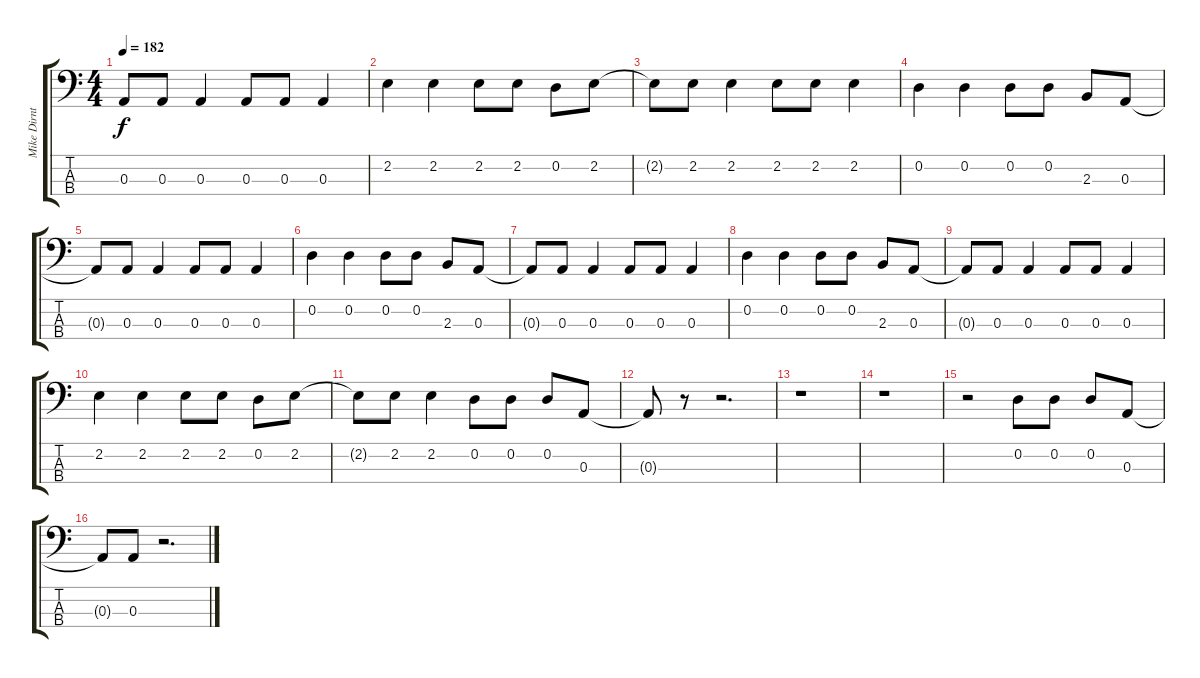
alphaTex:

\track ("Mike Dirnt(Bass)" "Mike Dirnt") {instrument electricbasspick}
\staff {score tabs}
\tuning (G2 D2 A1 E1) {hide}
\ts (4 4)
\tempo 182
\clef f4
\ks c
0.3{t}.8{dy f} 0.3.8 0.3.4 0.3.8 0.3.8 0.3.4 |
2.2.4 2.2.4 2.2.8 2.2.8 0.2.8 2.2.8 |
2.2{t}.8 2.2.8 2.2.4 2.2.8 2.2.8 2.2.4 |
0.2.4 0.2.4 0.2.8 0.2.8 2.3.8 0.3.8 |
0.3{t}.8 0.3.8 0.3.4 0.3.8 0.3.8 0.3.4 |
0.2.4 0.2.4 0.2.8 0.2.8 2.3.8 0.3.8 |
0.3{t}.8 0.3.8 0.3.4 0.3.8 0.3.8 0.3.4 |
0.2.4 0.2.4 0.2.8 0.2.8 2.3.8 0.3.8 |
0.3{t}.8 0.3.8 0.3.4 0.3.8 0.3.8 0.3.4 |
2.2.4 2.2.4 2.2.8 2.2.8 0.2.8 2.2.8 |
2.2{t}.8 2.2.8 2.2.4 0.2.8 0.2.8 0.2.8 0.3.8 |
0.3{t}.8 r.8 r.2{d} |
r.1 |
r.1 |
r.2 0.2.8 0.2.8 0.2.8 0.3.8 |
0.3{t}.8 0.3.8 r.2{d}
